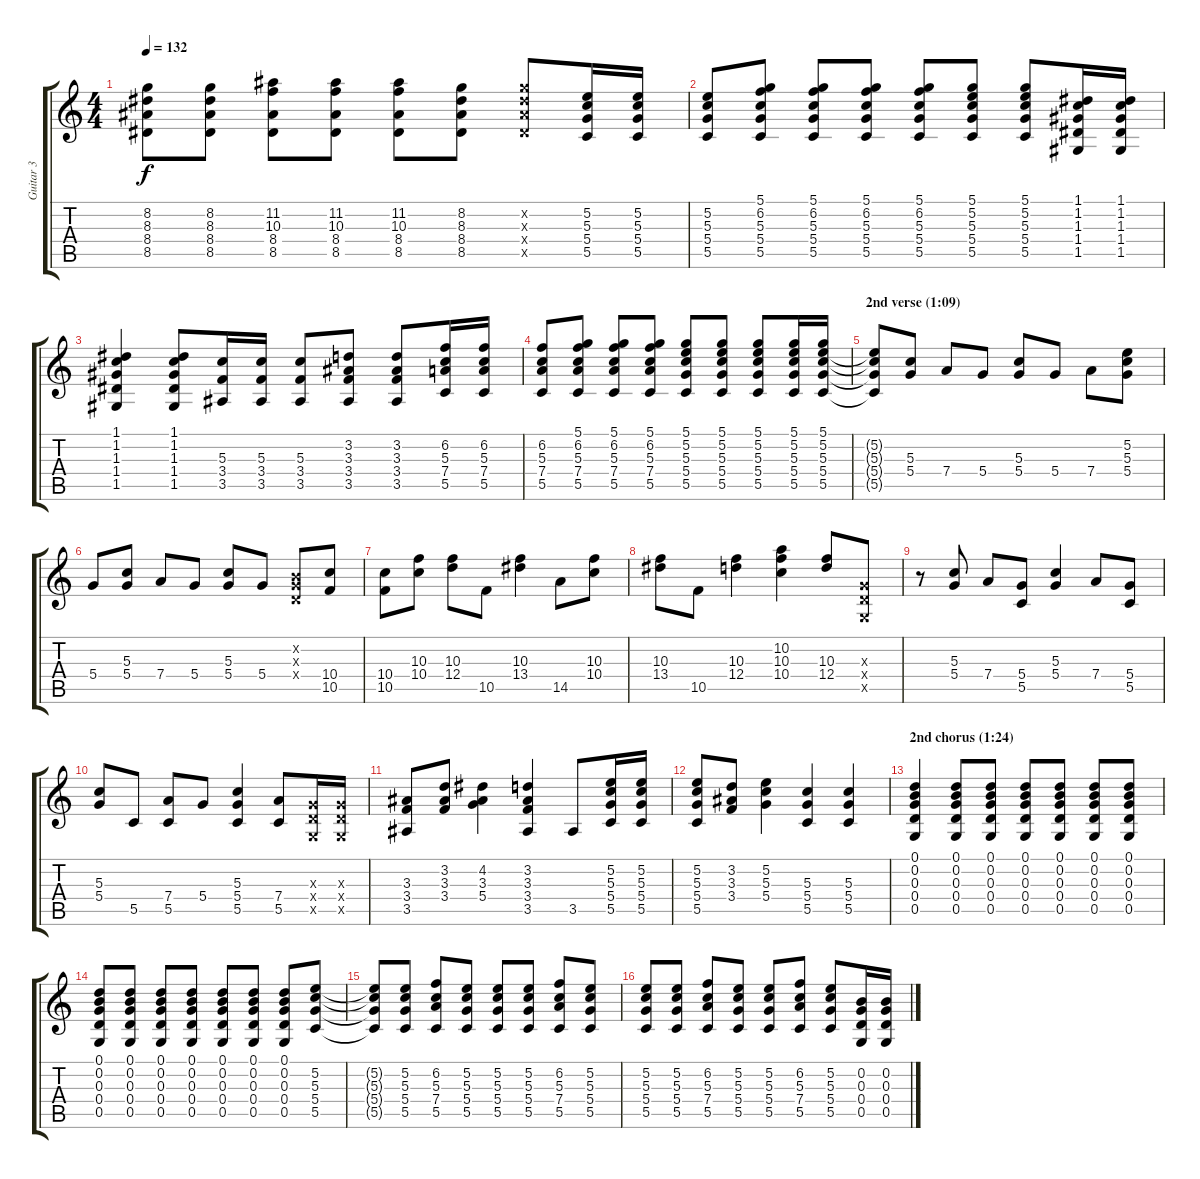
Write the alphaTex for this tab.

\track ("Guitar 3" "Guitar 3") {instrument acousticguitarsteel}
\staff {score tabs}
\tuning (D4 B3 G3 D3 G2 D2) {hide}
\ts (4 4)
\tempo 132
\clef g2
\ks c
(8.2 8.3 8.4 8.5).8{dy f} (8.2 8.3 8.4 8.5).8 (11.2 10.3 8.4 8.5).8 (11.2 10.3 8.4 8.5).8 (11.2 10.3 8.4 8.5).8 (8.2 8.3 8.4 8.5).8 (8.2{x} 8.3{x} 8.4{x} 8.5{x}).8 (5.2 5.3 5.4 5.5).16 (5.2 5.3 5.4 5.5).16 |
(5.2 5.3 5.4 5.5).8 (5.1 6.2 5.3 5.4 5.5).8 (5.1 6.2 5.3 5.4 5.5).8 (5.1 6.2 5.3 5.4 5.5).8 (5.1 6.2 5.3 5.4 5.5).8 (5.1 5.2 5.3 5.4 5.5).8 (5.1 5.2 5.3 5.4 5.5).8 (1.1 1.2 1.3 1.4 1.5).16 (1.1 1.2 1.3 1.4 1.5).16 |
(1.1 1.2 1.3 1.4 1.5).4 (1.1 1.2 1.3 1.4 1.5).8 (5.3 3.4 3.5).16 (5.3 3.4 3.5).16 (5.3 3.4 3.5).8 (3.2 3.3 3.4 3.5).8 (3.2 3.3 3.4 3.5).8 (6.2 5.3 7.4 5.5).16 (6.2 5.3 7.4 5.5).16 |
(6.2 5.3 7.4 5.5).8 (5.1 6.2 5.3 7.4 5.5).8 (5.1 6.2 5.3 7.4 5.5).8 (5.1 6.2 5.3 7.4 5.5).8 (5.1 5.2 5.3 5.4 5.5).8 (5.1 5.2 5.3 5.4 5.5).8 (5.1 5.2 5.3 5.4 5.5).8 (5.1 5.2 5.3 5.4 5.5).16 (5.1 5.2 5.3 5.4 5.5).16 |
\section ("" "2nd verse (1:09)")
(5.2{t} 5.3{t} 5.4{t} 5.5{t}).8 (5.3 5.4).8 7.4.8 5.4.8 (5.3 5.4).8 5.4.8 7.4.8 (5.2 5.3 5.4).8 |
5.4.8 (5.3 5.4).8 7.4.8 5.4.8 (5.3 5.4).8 5.4.8 (0.2{x} 0.3{x} 0.4{x}).8 (10.4 10.5).8 |
(10.4 10.5).8 (10.3 10.4).8 (10.3 12.4).8 10.5.8 (10.3 13.4).4 14.5.8 (10.3 10.4).8 |
(10.3 13.4).8 10.5.8 (10.3 12.4).4 (10.2 10.3 10.4).4 (10.3 12.4).8 (0.3{x} 0.4{x} 0.5{x}).8 |
r.8 (5.3 5.4).8 7.4.8 (5.4 5.5).8 (5.3 5.4).4 7.4.8 (5.4 5.5).8 |
(5.3 5.4).8 5.5.8 (7.4 5.5).8 5.4.8 (5.3 5.4 5.5).4 (7.4 5.5).8 (0.3{x} 0.4{x} 0.5{x}).16 (0.3{x} 0.4{x} 0.5{x}).16 |
(3.3 3.4 3.5).8 (3.2 3.3 3.4).8 (4.2 3.3 5.4).4 (3.2 3.3 3.4 3.5).4 3.5.8 (5.2 5.3 5.4 5.5).16 (5.2 5.3 5.4 5.5).16 |
(5.2 5.3 5.4 5.5).8 (3.2 3.3 3.4).8 (5.2 5.3 5.4).4 (5.3 5.4 5.5).4 (5.3 5.4 5.5).4 |
\section ("" "2nd chorus (1:24)")
(0.1 0.2 0.3 0.4 0.5).4 (0.1 0.2 0.3 0.4 0.5).8 (0.1 0.2 0.3 0.4 0.5).8 (0.1 0.2 0.3 0.4 0.5).8 (0.1 0.2 0.3 0.4 0.5).8 (0.1 0.2 0.3 0.4 0.5).8 (0.1 0.2 0.3 0.4 0.5).8 |
(0.1 0.2 0.3 0.4 0.5).8 (0.1 0.2 0.3 0.4 0.5).8 (0.1 0.2 0.3 0.4 0.5).8 (0.1 0.2 0.3 0.4 0.5).8 (0.1 0.2 0.3 0.4 0.5).8 (0.1 0.2 0.3 0.4 0.5).8 (0.1 0.2 0.3 0.4 0.5).8 (5.2 5.3 5.4 5.5).8 |
(5.2{t} 5.3{t} 5.4{t} 5.5{t}).8 (5.2 5.3 5.4 5.5).8 (6.2 5.3 7.4 5.5).8 (5.2 5.3 5.4 5.5).8 (5.2 5.3 5.4 5.5).8 (5.2 5.3 5.4 5.5).8 (6.2 5.3 7.4 5.5).8 (5.2 5.3 5.4 5.5).8 |
(5.2 5.3 5.4 5.5).8 (5.2 5.3 5.4 5.5).8 (6.2 5.3 7.4 5.5).8 (5.2 5.3 5.4 5.5).8 (5.2 5.3 5.4 5.5).8 (6.2 5.3 7.4 5.5).8 (5.2 5.3 5.4 5.5).8 (0.2 0.3 0.4 0.5).16 (0.2 0.3 0.4 0.5).16
